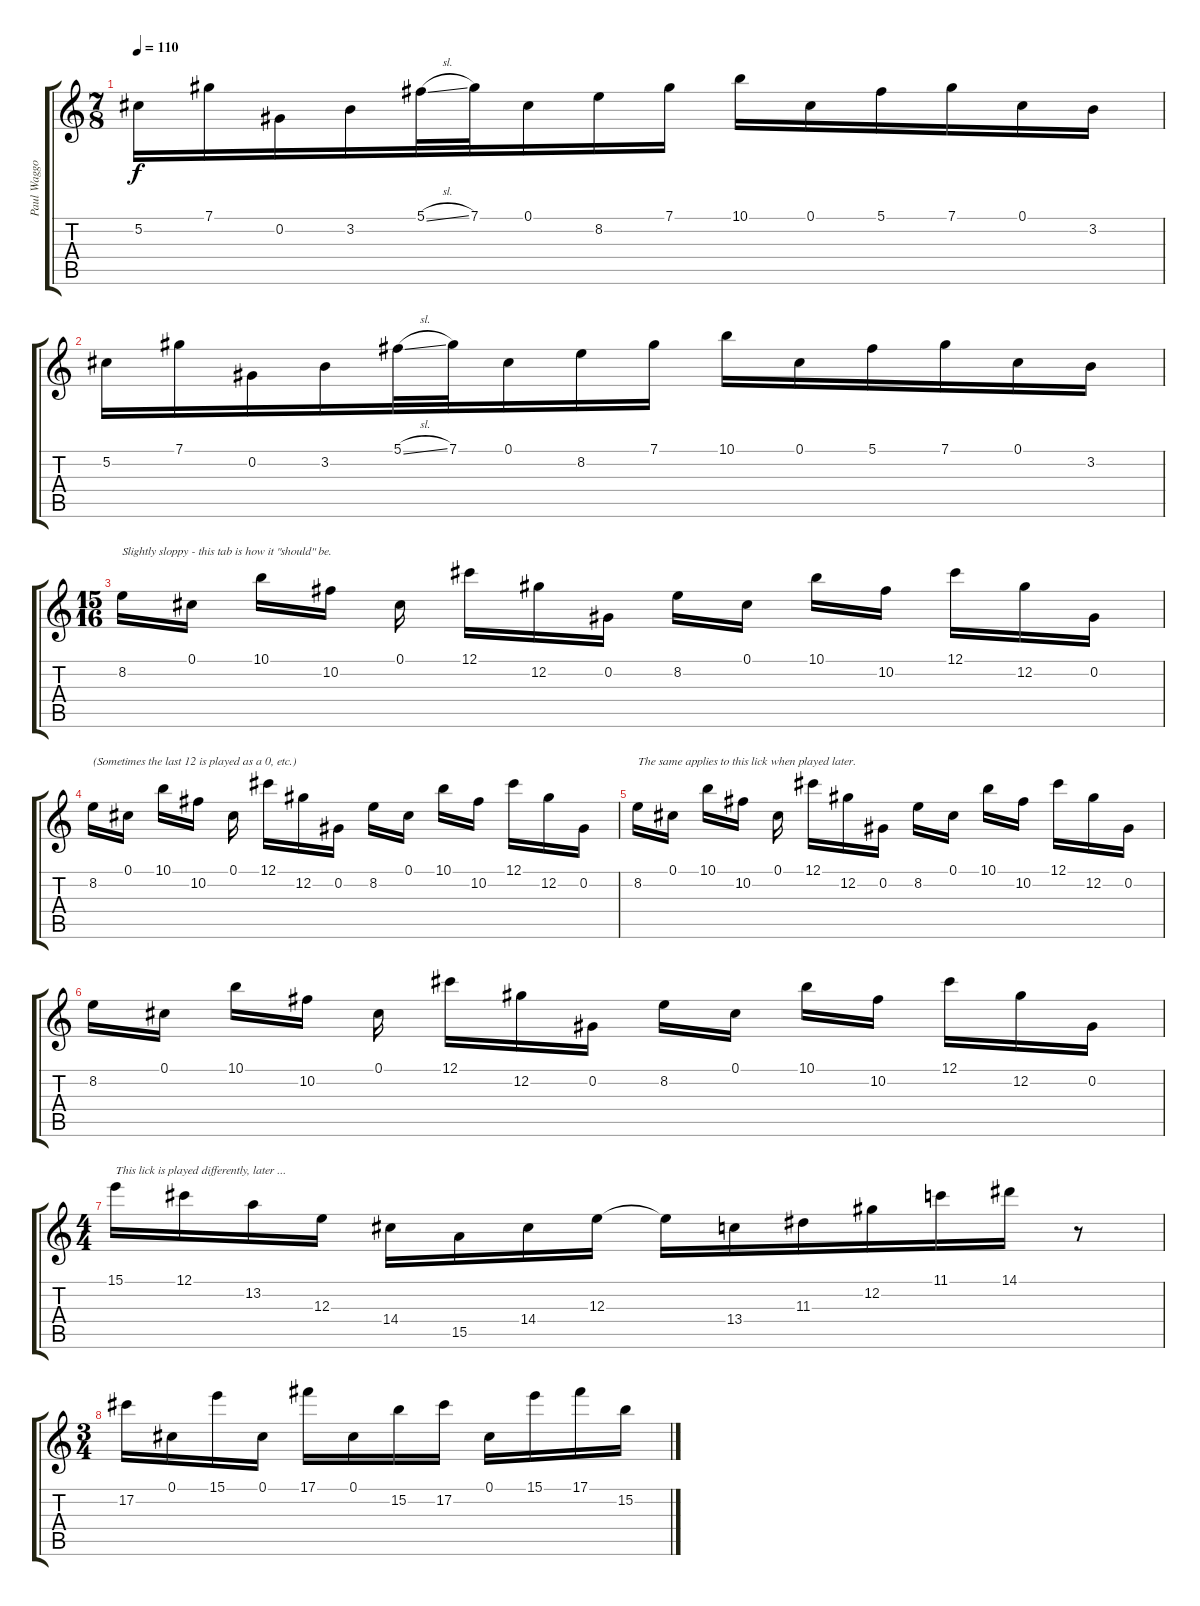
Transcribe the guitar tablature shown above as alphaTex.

\track ("Paul Waggoner" "Paul Waggo") {instrument distortionguitar}
\staff {score tabs}
\tuning (Db4 Ab3 E3 B2 Gb2 Db2) {hide}
\ts (7 8)
\tempo 110
\clef g2
\ks c
5.2.16{dy f} 7.1.16 0.2.16 3.2.16 5.1{sl}.32 7.1.32 0.1.16 8.2.16 7.1.16 10.1.16 0.1.16 5.1.16 7.1.16 0.1.16 3.2.16 |
5.2.16 7.1.16 0.2.16 3.2.16 5.1{sl}.32 7.1.32 0.1.16 8.2.16 7.1.16 10.1.16 0.1.16 5.1.16 7.1.16 0.1.16 3.2.16 |
\ts (15 16)
8.2.16{txt "Slightly sloppy - this tab is how it \"should\" be." balance 14} 0.1.16{beam split} 10.1.16{beam merge} 10.2.16 0.1.16{beam split} 12.1.16{beam merge} 12.2.16 0.2.16{beam split} 8.2.16{beam merge} 0.1.16{beam split} 10.1.16 10.2.16{beam split} 12.1.16 12.2.16 0.2.16 |
8.2.16{txt "(Sometimes the last 12 is played as a 0, etc.)"} 0.1.16{beam split} 10.1.16{beam merge} 10.2.16 0.1.16{beam split} 12.1.16{beam merge} 12.2.16 0.2.16{beam split} 8.2.16{beam merge} 0.1.16{beam split} 10.1.16 10.2.16{beam split} 12.1.16 12.2.16 0.2.16 |
8.2.16{txt "The same applies to this lick when played later."} 0.1.16{beam split} 10.1.16{beam merge} 10.2.16 0.1.16{beam split} 12.1.16{beam merge} 12.2.16 0.2.16{beam split} 8.2.16{beam merge} 0.1.16{beam split} 10.1.16 10.2.16{beam split} 12.1.16 12.2.16 0.2.16 |
8.2.16 0.1.16{beam split} 10.1.16{beam merge} 10.2.16 0.1.16{beam split} 12.1.16{beam merge} 12.2.16 0.2.16{beam split} 8.2.16{beam merge} 0.1.16{beam split} 10.1.16 10.2.16{beam split} 12.1.16 12.2.16 0.2.16 |
\ts (4 4)
15.1.16{txt "This lick is played differently, later ..." beam merge} 12.1.16{beam merge} 13.2.16{beam merge} 12.3.16 14.4.16{beam merge} 15.5.16{beam merge} 14.4.16{beam merge} 12.3.16 12.3{t}.16{beam merge} 13.4.16{beam merge} 11.3.16{beam merge} 12.2.16{beam merge} 11.1.16{beam merge} 14.1.16 r.8 |
\ts (3 4)
17.2.16 0.1.16 15.1.16 0.1.16 17.1.16 0.1.16 15.2.16 17.2.16 0.1.16 15.1.16 17.1.16 15.2.16
